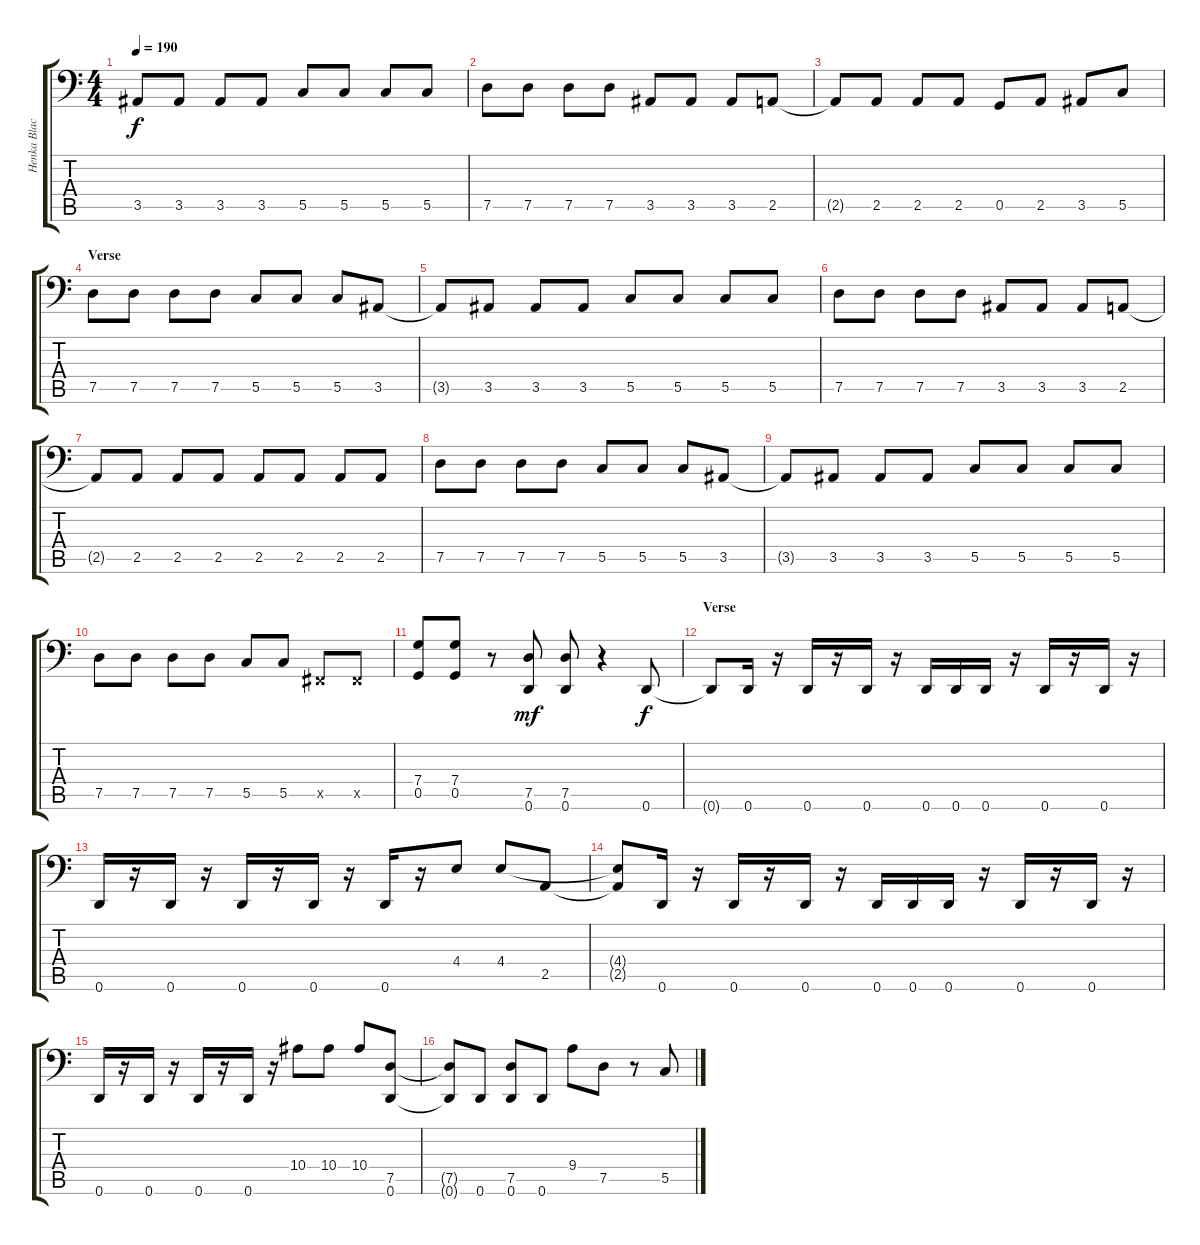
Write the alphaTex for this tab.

\track ("Henka Blacksmith" "Henka Blac") {instrument electricbasspick}
\staff {score tabs}
\tuning (D3 A2 F2 C2 G1 D1) {hide}
\ts (4 4)
\tempo 190
\clef f4
\ks c
3.5{t}.8{dy f} 3.5.8 3.5.8 3.5.8 5.5.8 5.5.8 5.5.8 5.5.8 |
7.5.8 7.5.8 7.5.8 7.5.8 3.5.8 3.5.8 3.5.8 2.5.8 |
2.5{t}.8 2.5.8 2.5.8 2.5.8 0.5.8 2.5.8 3.5.8 5.5.8 |
\section ("" "Verse")
7.5.8 7.5.8 7.5.8 7.5.8 5.5.8 5.5.8 5.5.8 3.5.8 |
3.5{t}.8 3.5.8 3.5.8 3.5.8 5.5.8 5.5.8 5.5.8 5.5.8 |
7.5.8 7.5.8 7.5.8 7.5.8 3.5.8 3.5.8 3.5.8 2.5.8 |
2.5{t}.8 2.5.8 2.5.8 2.5.8 2.5.8 2.5.8 2.5.8 2.5.8 |
7.5.8 7.5.8 7.5.8 7.5.8 5.5.8 5.5.8 5.5.8 3.5.8 |
3.5{t}.8 3.5.8 3.5.8 3.5.8 5.5.8 5.5.8 5.5.8 5.5.8 |
7.5.8 7.5.8 7.5.8 7.5.8 5.5.8 5.5.8 -1.5{x}.8 -1.5{x}.8 |
(7.4 0.5).8 (7.4 0.5).8 r.8 (7.5 0.6).8{dy mf} (7.5 0.6).8 r.4 0.6.8{dy f} |
\section ("" "Verse")
0.6{t}.8 0.6.16 r.16 0.6.16 r.16 0.6.16 r.16 0.6.16 0.6.16 0.6.16 r.16 0.6.16 r.16 0.6.16 r.16 |
0.6.16 r.16 0.6.16 r.16 0.6.16 r.16 0.6.16 r.16 0.6.16 r.16 4.4.8 4.4.8 2.5.8 |
(4.4{t} 2.5{t}).8 0.6.16 r.16 0.6.16 r.16 0.6.16 r.16 0.6.16 0.6.16 0.6.16 r.16 0.6.16 r.16 0.6.16 r.16 |
0.6.16 r.16 0.6.16 r.16 0.6.16 r.16 0.6.16 r.16 10.4.8 10.4.8 10.4.8 (7.5 0.6).8 |
(7.5{t} 0.6{t}).8 0.6.8 (7.5 0.6).8 0.6.8 9.4.8 7.5.8 r.8 5.5.8
